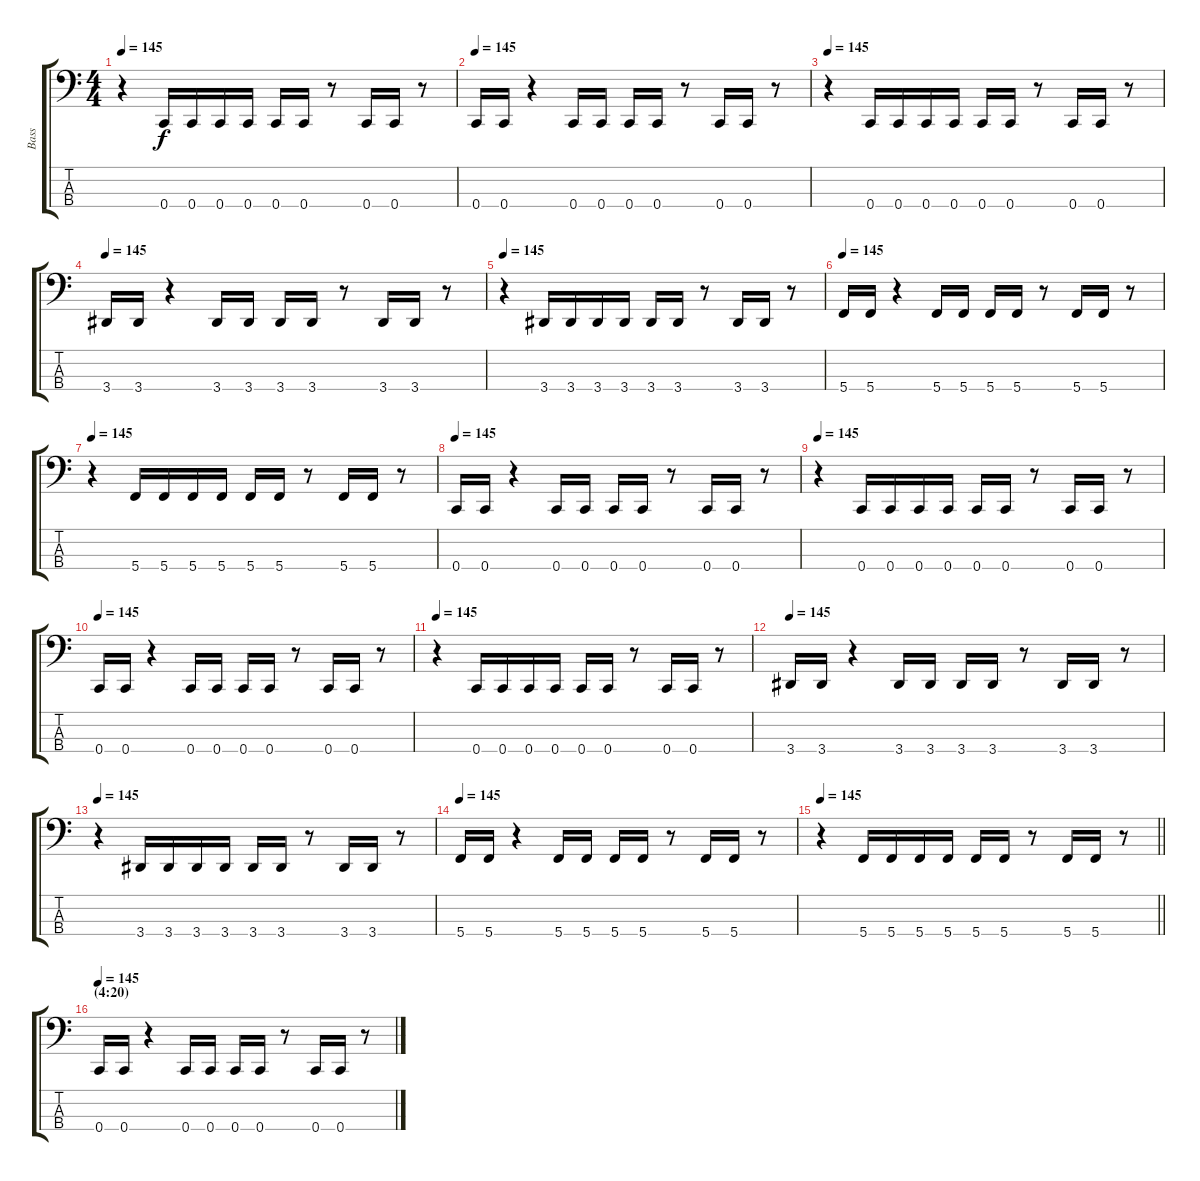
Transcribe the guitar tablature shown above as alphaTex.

\track ("Bass" "Bass") {instrument electricbassfinger}
\staff {score tabs}
\tuning (F2 C2 G1 C1) {hide}
\ts (4 4)
\tempo 145
\clef f4
\ks c
r.4{dy f} 0.4.16 0.4.16 0.4.16 0.4.16 0.4.16 0.4.16 r.8 0.4.16 0.4.16 r.8 |
\tempo 145
0.4.16 0.4.16 r.4 0.4.16 0.4.16 0.4.16 0.4.16 r.8 0.4.16 0.4.16 r.8 |
\tempo 145
r.4 0.4.16 0.4.16 0.4.16 0.4.16 0.4.16 0.4.16 r.8 0.4.16 0.4.16 r.8 |
\tempo 145
3.4.16 3.4.16 r.4 3.4.16 3.4.16 3.4.16 3.4.16 r.8 3.4.16 3.4.16 r.8 |
\tempo 145
r.4 3.4.16 3.4.16 3.4.16 3.4.16 3.4.16 3.4.16 r.8 3.4.16 3.4.16 r.8 |
\tempo 145
5.4.16 5.4.16 r.4 5.4.16 5.4.16 5.4.16 5.4.16 r.8 5.4.16 5.4.16 r.8 |
\tempo 145
r.4 5.4.16 5.4.16 5.4.16 5.4.16 5.4.16 5.4.16 r.8 5.4.16 5.4.16 r.8 |
\tempo 145
0.4.16 0.4.16 r.4 0.4.16 0.4.16 0.4.16 0.4.16 r.8 0.4.16 0.4.16 r.8 |
\tempo 145
r.4 0.4.16 0.4.16 0.4.16 0.4.16 0.4.16 0.4.16 r.8 0.4.16 0.4.16 r.8 |
\tempo 145
0.4.16 0.4.16 r.4 0.4.16 0.4.16 0.4.16 0.4.16 r.8 0.4.16 0.4.16 r.8 |
\tempo 145
r.4 0.4.16 0.4.16 0.4.16 0.4.16 0.4.16 0.4.16 r.8 0.4.16 0.4.16 r.8 |
\tempo 145
3.4.16 3.4.16 r.4 3.4.16 3.4.16 3.4.16 3.4.16 r.8 3.4.16 3.4.16 r.8 |
\tempo 145
r.4 3.4.16 3.4.16 3.4.16 3.4.16 3.4.16 3.4.16 r.8 3.4.16 3.4.16 r.8 |
\tempo 145
5.4.16 5.4.16 r.4 5.4.16 5.4.16 5.4.16 5.4.16 r.8 5.4.16 5.4.16 r.8 |
\tempo 145
\barLineRight lightlight
r.4 5.4.16 5.4.16 5.4.16 5.4.16 5.4.16 5.4.16 r.8 5.4.16 5.4.16 r.8 |
\section ("" "(4:20)")
\tempo 145
0.4.16 0.4.16 r.4 0.4.16 0.4.16 0.4.16 0.4.16 r.8 0.4.16 0.4.16 r.8
